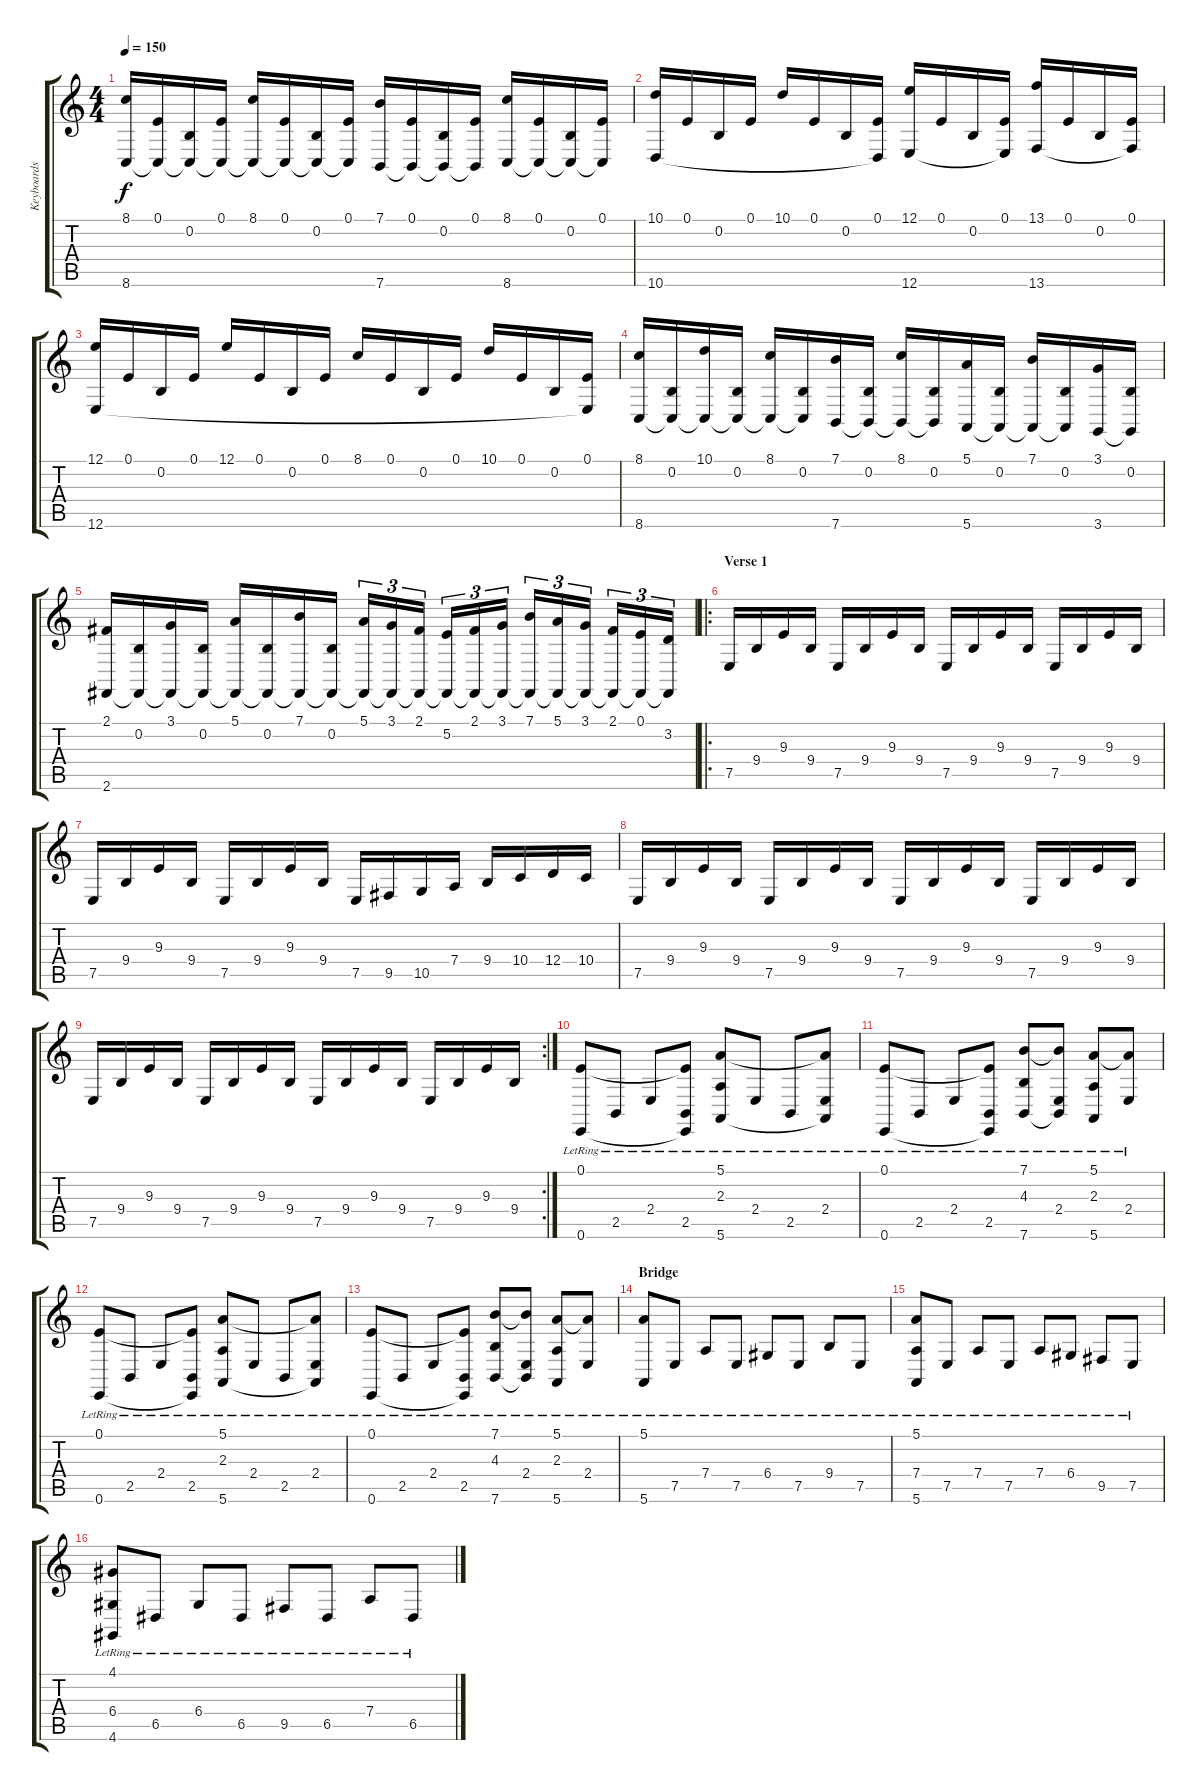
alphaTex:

\track ("Keyboards" "Keyboards") {instrument harpsichord}
\staff {score tabs}
\tuning (E4 B3 G3 D3 A2 E2) {hide}
\ts (4 4)
\tempo 150
\clef g2
\ks c
(8.1 8.6).16{dy f} (0.1 8.6{t}).16 (0.2 8.6{t}).16 (0.1 8.6{t}).16 (8.1 8.6{t}).16 (0.1 8.6{t}).16 (0.2 8.6{t}).16 (0.1 8.6{t}).16 (7.1 7.6).16 (0.1 7.6{t}).16 (0.2 7.6{t}).16 (0.1 7.6{t}).16 (8.1 8.6).16 (0.1 8.6{t}).16 (0.2 8.6{t}).16 (0.1 8.6{t}).16 |
(10.1 10.6).16 0.1.16 0.2.16 0.1.16 10.1.16 0.1.16 0.2.16 (0.1 10.6{t}).16 (12.1 12.6).16 0.1.16 0.2.16 (0.1 12.6{t}).16 (13.1 13.6).16 0.1.16 0.2.16 (0.1 13.6{t}).16 |
(12.1 12.6).16 0.1.16 0.2.16 0.1.16 12.1.16 0.1.16 0.2.16 0.1.16 8.1.16 0.1.16 0.2.16 0.1.16 10.1.16 0.1.16 0.2.16 (0.1 12.6{t}).16 |
(8.1 8.6).16 (0.2 8.6{t}).16 (10.1 8.6{t}).16 (0.2 8.6{t}).16 (8.1 8.6{t}).16 (0.2 8.6{t}).16 (7.1 7.6).16 (0.2 7.6{t}).16 (8.1 7.6{t}).16 (0.2 7.6{t}).16 (5.1 5.6).16 (0.2 5.6{t}).16 (7.1 5.6{t}).16 (0.2 5.6{t}).16 (3.1 3.6).16 (0.2 3.6{t}).16 |
(2.1 2.6).16 (0.2 2.6{t}).16 (3.1 2.6{t}).16 (0.2 2.6{t}).16 (5.1 2.6{t}).16 (0.2 2.6{t}).16 (7.1 2.6{t}).16 (0.2 2.6{t}).16 (5.1 2.6{t}).16{tu (3 2)} (3.1 2.6{t}).16{tu (3 2)} (2.1 2.6{t}).16{tu (3 2)} (5.2 2.6{t}).16{tu (3 2)} (2.1 2.6{t}).16{tu (3 2)} (3.1 2.6{t}).16{tu (3 2)} (7.1 2.6{t}).16{tu (3 2)} (5.1 2.6{t}).16{tu (3 2)} (3.1 2.6{t}).16{tu (3 2)} (2.1 2.6{t}).16{tu (3 2)} (0.1 2.6{t}).16{tu (3 2)} (3.2 2.6{t}).16{tu (3 2)} |
\ro
\section ("" "Verse 1")
7.5.16 9.4.16 9.3.16 9.4.16 7.5.16 9.4.16 9.3.16 9.4.16 7.5.16 9.4.16 9.3.16 9.4.16 7.5.16 9.4.16 9.3.16 9.4.16 |
7.5.16 9.4.16 9.3.16 9.4.16 7.5.16 9.4.16 9.3.16 9.4.16 7.5.16 9.5.16 10.5.16 7.4.16 9.4.16 10.4.16 12.4.16 10.4.16 |
7.5.16 9.4.16 9.3.16 9.4.16 7.5.16 9.4.16 9.3.16 9.4.16 7.5.16 9.4.16 9.3.16 9.4.16 7.5.16 9.4.16 9.3.16 9.4.16 |
\rc 2
7.5.16 9.4.16 9.3.16 9.4.16 7.5.16 9.4.16 9.3.16 9.4.16 7.5.16 9.4.16 9.3.16 9.4.16 7.5.16 9.4.16 9.3.16 9.4.16 |
(0.1{lr} 0.6{lr}).8 2.5{lr}.8 2.4{lr}.8 (0.1{t} 2.5{lr} 0.6{t}).8 (5.1{lr} 2.3{lr} 5.6{lr}).8 2.4{lr}.8 2.5{lr}.8 (5.1{t} 2.4{lr} 5.6{t}).8 |
(0.1 0.6{lr}).8 2.5{lr}.8 2.4{lr}.8 (0.1{t} 2.5{lr} 0.6{t}).8 (7.1{lr} 4.3{lr} 7.6{lr}).8 (7.1{t} 2.4{lr} 7.6{t}).8 (5.1{lr} 2.3 5.6{lr}).8 (5.1{t} 2.4{lr}).8 |
(0.1{lr} 0.6{lr}).8 2.5{lr}.8 2.4{lr}.8 (0.1{t} 2.5{lr} 0.6{t}).8 (5.1{lr} 2.3{lr} 5.6{lr}).8 2.4{lr}.8 2.5{lr}.8 (5.1{t} 2.4{lr} 5.6{t}).8 |
(0.1 0.6{lr}).8 2.5{lr}.8 2.4{lr}.8 (0.1{t} 2.5{lr} 0.6{t}).8 (7.1{lr} 4.3{lr} 7.6{lr}).8 (7.1{t} 2.4{lr} 7.6{t}).8 (5.1{lr} 2.3 5.6{lr}).8 (5.1{t} 2.4{lr}).8 |
\section ("" "Bridge")
(5.1{lr} 5.6{lr}).8 7.5{lr}.8 7.4{lr}.8 7.5{lr}.8 6.4{lr}.8 7.5{lr}.8 9.4{lr}.8 7.5{lr}.8 |
(5.1{lr} 7.4{lr} 5.6).8 7.5{lr}.8 7.4{lr}.8 7.5{lr}.8 7.4{lr}.8 6.4{lr}.8 9.5{lr}.8 7.5{lr}.8 |
(4.1{lr} 6.4 4.6{lr}).8 6.5{lr}.8 6.4{lr}.8 6.5{lr}.8 9.5{lr}.8 6.5{lr}.8 7.4{lr}.8 6.5{lr}.8
